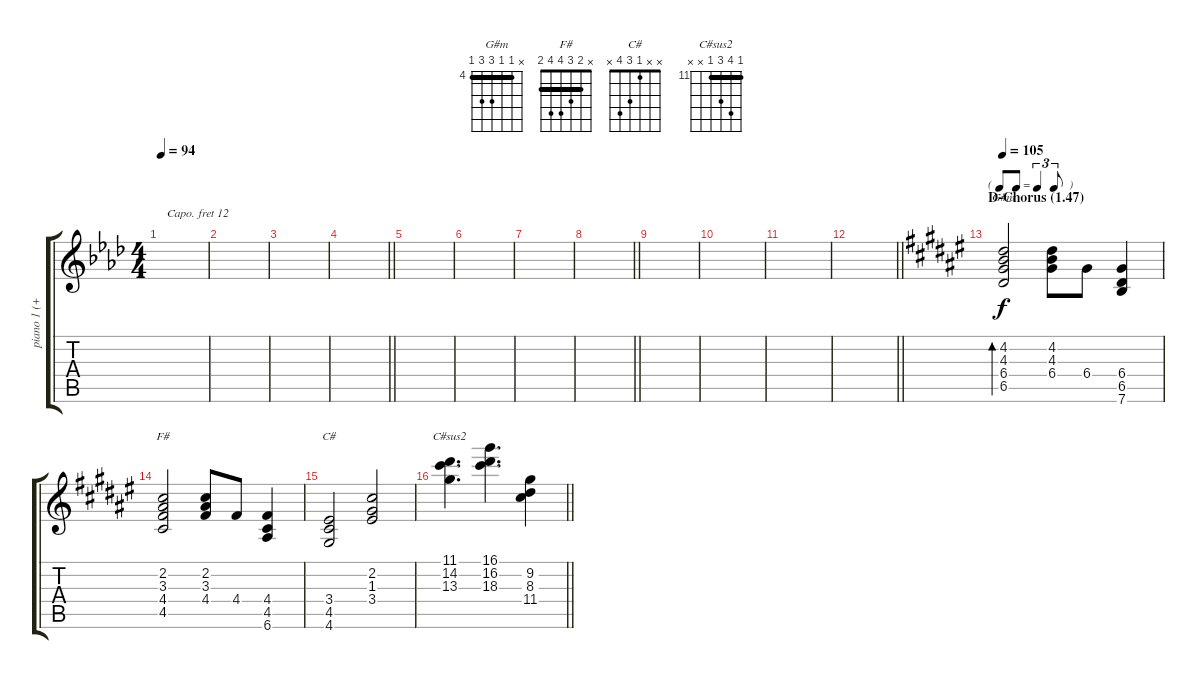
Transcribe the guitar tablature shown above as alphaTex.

\track ("piano 1 (+12)" "piano 1 (+") {instrument acousticgrandpiano}
\staff {score tabs}
\capo 12
\tuning (E4 B3 G3 D3 A2 E2) {hide}
\chord ("G#m" x 4 4 6 6 4) {firstfret 4 barre 4}
\chord ("F#" x 2 3 4 4 2) {barre 2}
\chord ("C#" x x 1 3 4 x)
\chord ("C#sus2" 11 14 13 11 x x) {firstfret 11 barre 11}
\ts (4 4)
\tempo 94
\clef g2
\ks ab
|
|
|
\barLineRight lightlight
|
|
|
|
\barLineRight lightlight
|
|
|
|
\barLineRight lightlight
|
\tf triplet8th
\section ("" "D-Chorus (1.47)")
\tempo 105
\ks f#
(4.2 4.3 6.4 6.5).2{bd 30 ch "G#m"} (4.2 4.3 6.4).8 6.4.8 (6.4 6.5 7.6).4 |
\ks d#minor
(2.2 3.3 4.4 4.5).2{ch "F#"} (2.2 3.3 4.4).8 4.4.8 (4.4 4.5 6.6).4 |
(3.4 4.5 4.6).2{ch "C#"} (2.2 1.3 3.4).2 |
\barLineRight lightlight
(11.1 14.2 13.3).4{d ch "C#sus2"} (16.1 16.2 18.3).4{d} (9.2 8.3 11.4).4
